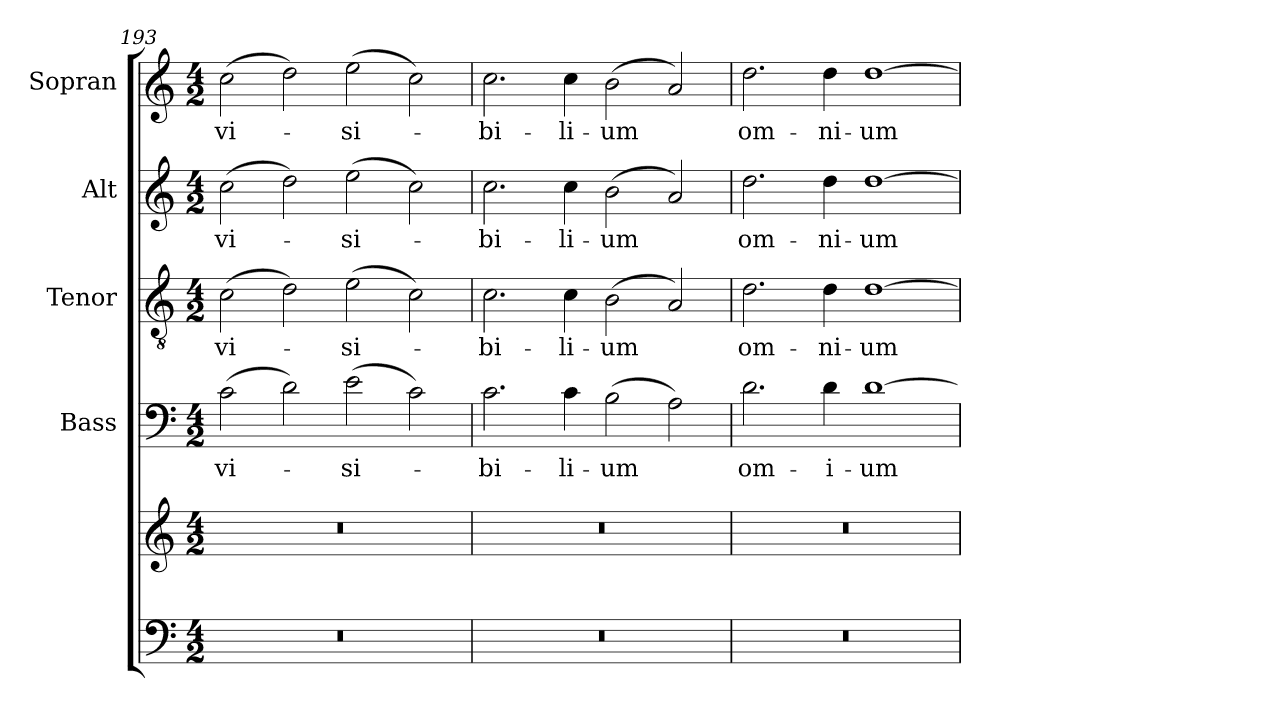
**kern	**kern	**kern	**text	**kern	**text	**kern	**text	**kern	**text
*part5	*part5	*part4	*part4	*part3	*part3	*part2	*part2	*part1	*part1
*staff6	*staff5	*staff4	*staff4	*staff3	*staff3	*staff2	*staff2	*staff1	*staff1
*	*	*I"Bass	*	*I"Tenor	*	*I"Alt	*	*I"Sopran	*
*	*	*I'B.	*	*I'T.	*	*I'A.	*	*I'S.	*
*clefF4	*clefG2	*clefF4	*	*clefGv2	*	*clefG2	*	*clefG2	*
*k[]	*k[]	*k[]	*	*k[]	*	*k[]	*	*k[]	*
*C:	*C:	*C:	*	*C:	*	*C:	*	*C:	*
*M4/2	*M4/2	*M4/2	*	*M4/2	*	*M4/2	*	*M4/2	*
=193	=193	=193	=193	=193	=193	=193	=193	=193	=193
!	!	!	!LO:LY:b	!	!LO:LY:b	!	!LO:LY:b	!	!LO:LY:b
0r	0r	(>2c\	vi-	(>2c\	vi-	(>2cc\	vi-	(>2cc\	vi-
.	.	2d\)	.	2d\)	.	2dd\)	.	2dd\)	.
!	!	!	!LO:LY:b	!	!LO:LY:b	!	!LO:LY:b	!	!LO:LY:b
.	.	(>2e\	-si-	(>2e\	-si-	(>2ee\	-si-	(>2ee\	-si-
.	.	2c\)	.	2c\)	.	2cc\)	.	2cc\)	.
!!LO:LB:g=z
=194	=194	=194	=194	=194	=194	=194	=194	=194	=194
!	!	!	!LO:LY:b	!	!LO:LY:b	!	!LO:LY:b	!	!LO:LY:b
0r	0r	2.c\	-bi-	2.c\	-bi-	2.cc\	-bi-	2.cc\	-bi-
!	!	!	!LO:LY:b	!	!LO:LY:b	!	!LO:LY:b	!	!LO:LY:b
.	.	4c\	-li-	4c\	-li-	4cc\	-li-	4cc\	-li-
!	!	!	!LO:LY:b	!	!LO:LY:b	!	!LO:LY:b	!	!LO:LY:b
.	.	(>2B\	-um	(>2B\	-um	(>2b\	-um	(>2b\	-um
.	.	2A\)	.	2A/)	.	2a/)	.	2a/)	.
=195	=195	=195	=195	=195	=195	=195	=195	=195	=195
!	!	!	!LO:LY:b	!	!LO:LY:b	!	!LO:LY:b	!	!LO:LY:b
0r	0r	2.d\	om-	2.d\	om-	2.dd\	om-	2.dd\	om-
!	!	!	!LO:LY:b	!	!LO:LY:b	!	!LO:LY:b	!	!LO:LY:b
.	.	4d\	-i-	4d\	-ni-	4dd\	-ni-	4dd\	-ni-
!	!	!	!LO:LY:b	!	!LO:LY:b	!	!LO:LY:b	!	!LO:LY:b
.	.	[1d	-um	[1d	-um	[1dd	-um	[1dd	-um
=	=	=	=	=	=	=	=	=	=
*-	*-	*-	*-	*-	*-	*-	*-	*-	*-
